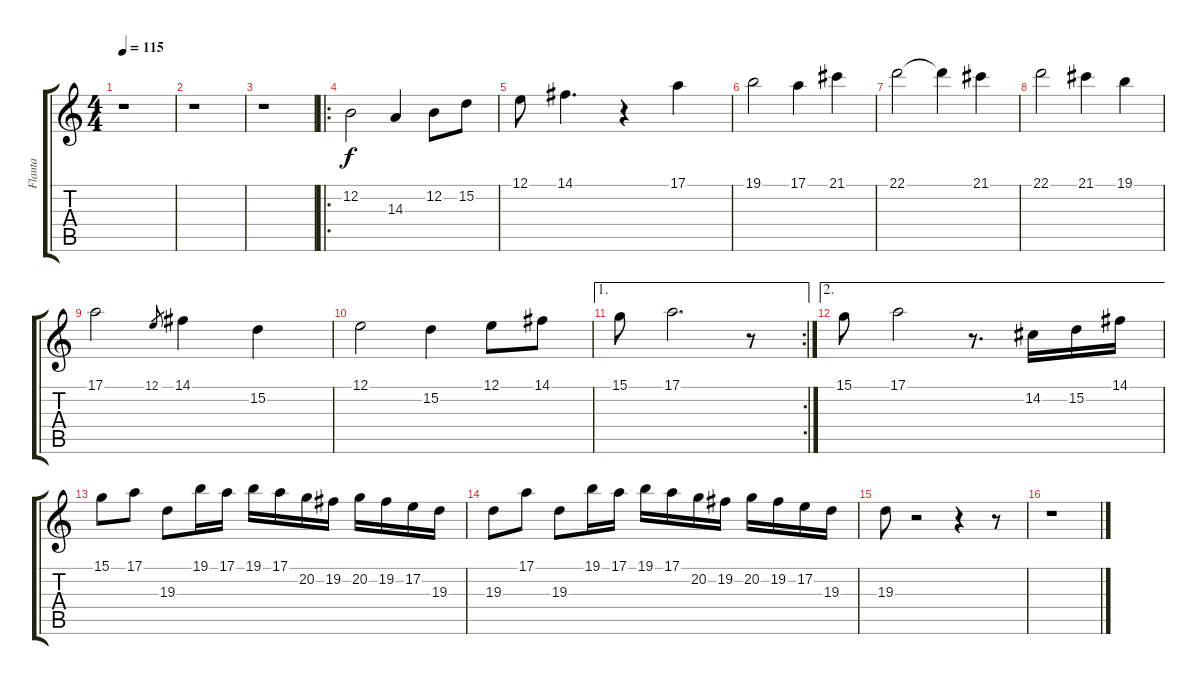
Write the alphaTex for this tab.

\track ("Flauta" "Flauta") {instrument panflute}
\staff {score tabs}
\tuning (E4 B3 G3 D3 A2 E2) {hide}
\ts (4 4)
\tempo 115
\clef g2
\ks c
r.1{dy f} |
r.1 |
r.1 |
\ro
12.2.2 14.3.4 12.2.8 15.2.8 |
12.1.8 14.1.4{d} r.4 17.1.4 |
19.1.2 17.1.4 21.1.4 |
22.1.2 22.1{t}.4 21.1.4 |
22.1.2 21.1.4 19.1.4 |
17.1.2 12.1.8{gr} 14.1.4 15.2.4 |
12.1.2 15.2.4 12.1.8 14.1.8 |
\ae 1
\rc 2
15.1.8 17.1.2{d} r.8 |
\ae 2
15.1.8 17.1.2 r.8{d} 14.2.16 15.2.16 14.1.16 |
15.1.8 17.1.8 19.3.8 19.1.16 17.1.16 19.1.16 17.1.16 20.2.16 19.2.16 20.2.16 19.2.16 17.2.16 19.3.16 |
19.3.8 17.1.8 19.3.8 19.1.16 17.1.16 19.1.16 17.1.16 20.2.16 19.2.16 20.2.16 19.2.16 17.2.16 19.3.16 |
19.3.8 r.2 r.4 r.8 |
r.1
